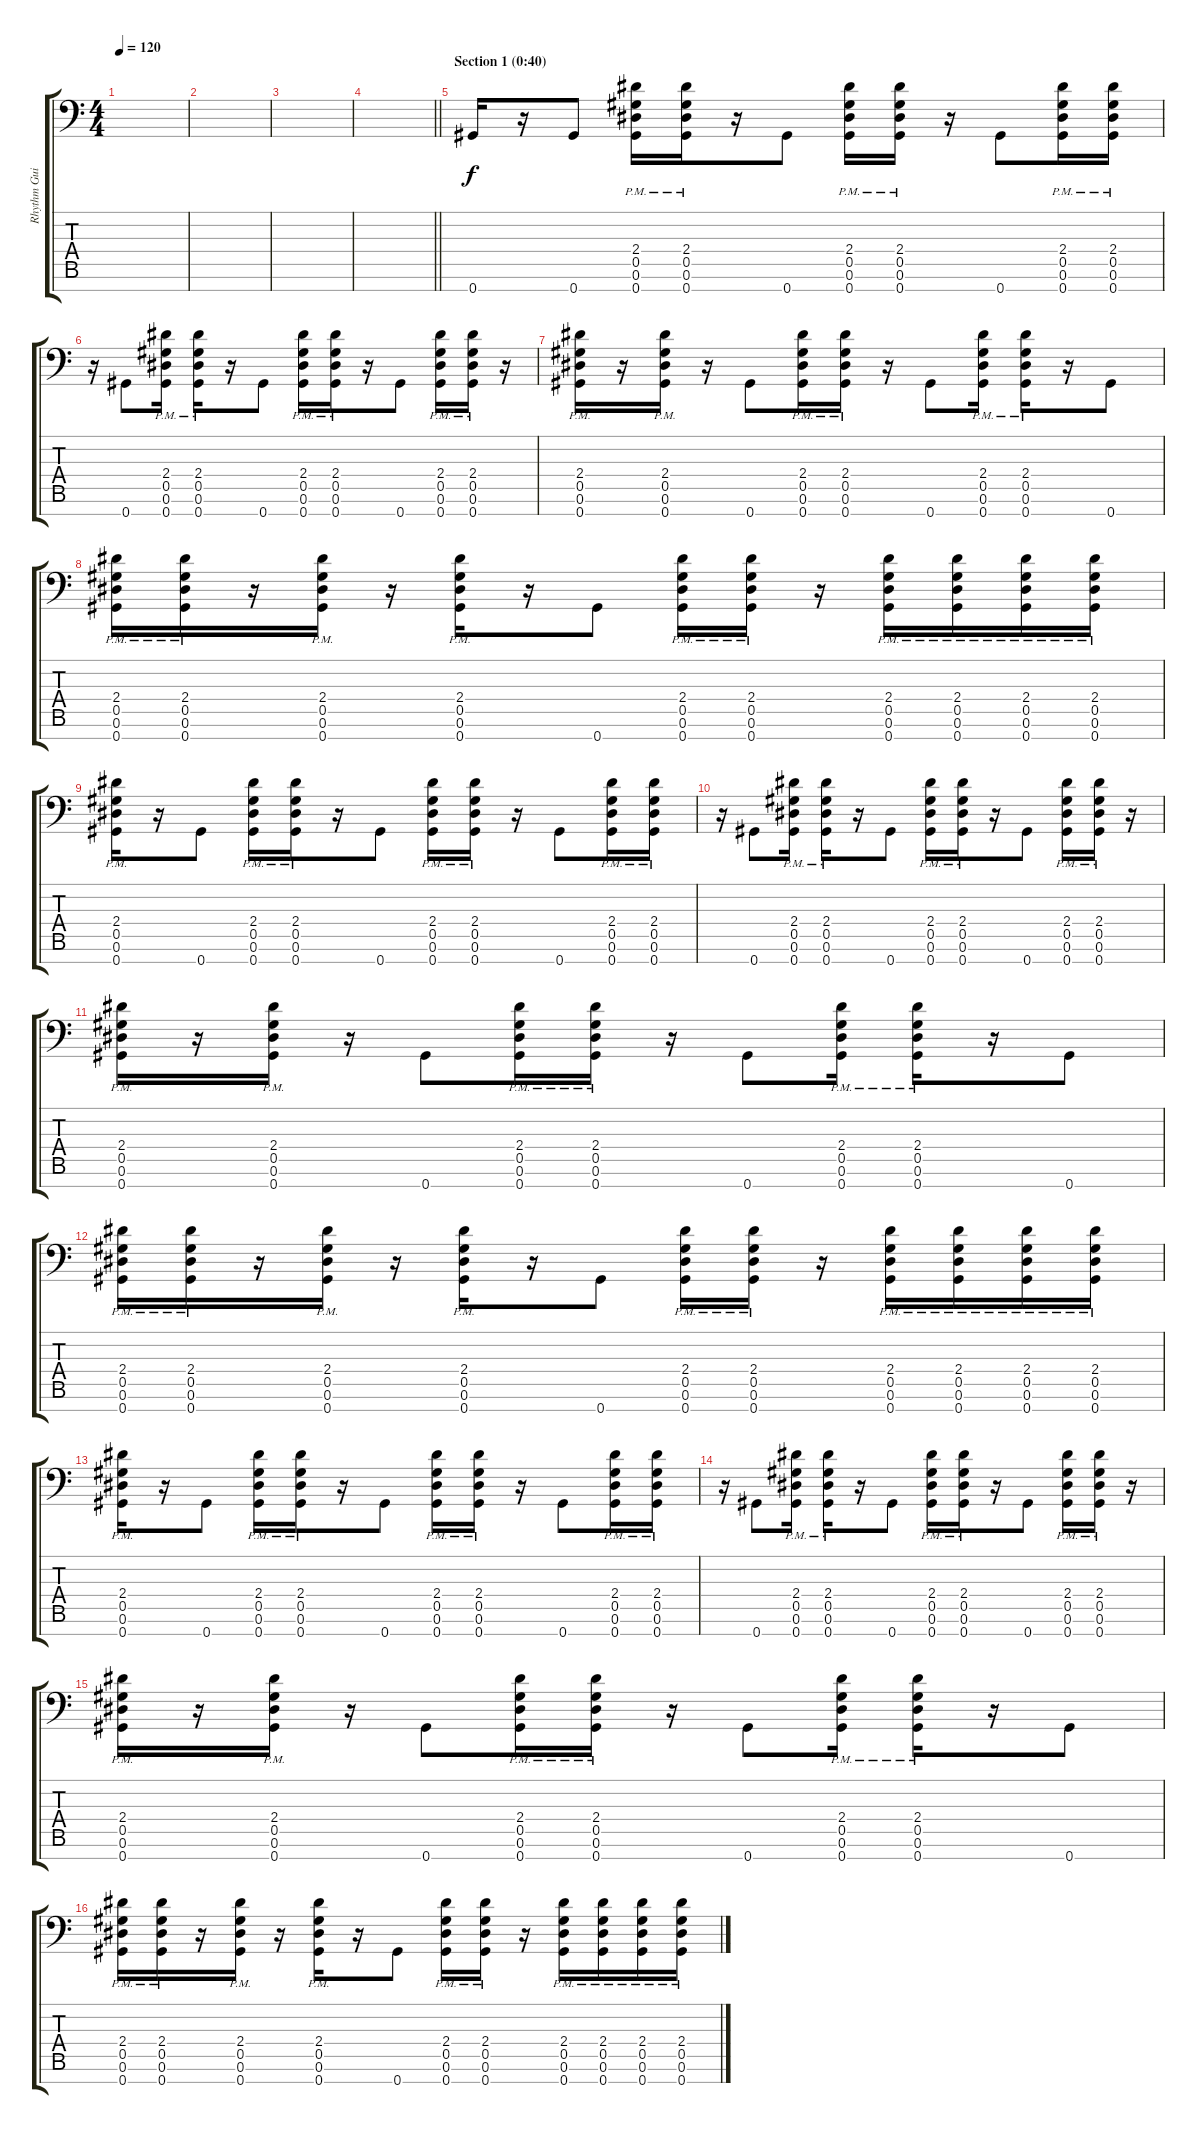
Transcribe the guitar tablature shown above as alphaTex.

\track ("Rhythm Guitar" "Rhythm Gui") {instrument overdrivenguitar}
\staff {score tabs}
\tuning (Eb4 Bb3 Gb3 Db3 Ab2 Eb2 Ab1) {hide}
\ts (4 4)
\tempo 120
\clef f4
\ks c
|
|
|
\barLineRight lightlight
|
\section ("" "Section 1 (0:40)")
0.7.16 r.16 0.7.8 (2.4{pm} 0.5{pm} 0.6{pm} 0.7{pm}).16 (2.4{pm} 0.5{pm} 0.6{pm} 0.7{pm}).16 r.16 0.7.8 (2.4{pm} 0.5{pm} 0.6{pm} 0.7{pm}).16 (2.4{pm} 0.5{pm} 0.6{pm} 0.7{pm}).16 r.16 0.7.8 (2.4{pm} 0.5{pm} 0.6{pm} 0.7{pm}).16 (2.4{pm} 0.5{pm} 0.6{pm} 0.7{pm}).16 |
r.16 0.7.8 (2.4{pm} 0.5{pm} 0.6{pm} 0.7{pm}).16 (2.4{pm} 0.5{pm} 0.6{pm} 0.7{pm}).16 r.16 0.7.8 (2.4{pm} 0.5{pm} 0.6{pm} 0.7{pm}).16 (2.4{pm} 0.5{pm} 0.6{pm} 0.7{pm}).16 r.16 0.7.8 (2.4{pm} 0.5{pm} 0.6{pm} 0.7{pm}).16 (2.4{pm} 0.5{pm} 0.6{pm} 0.7{pm}).16 r.16 |
(2.4{pm} 0.5{pm} 0.6{pm} 0.7{pm}).16 r.16 (2.4{pm} 0.5{pm} 0.6{pm} 0.7{pm}).16 r.16 0.7.8 (2.4{pm} 0.5{pm} 0.6{pm} 0.7{pm}).16 (2.4{pm} 0.5{pm} 0.6{pm} 0.7{pm}).16 r.16 0.7.8 (2.4{pm} 0.5{pm} 0.6{pm} 0.7{pm}).16 (2.4{pm} 0.5{pm} 0.6{pm} 0.7{pm}).16 r.16 0.7.8 |
(2.4{pm} 0.5{pm} 0.6{pm} 0.7{pm}).16 (2.4{pm} 0.5{pm} 0.6{pm} 0.7{pm}).16 r.16 (2.4{pm} 0.5{pm} 0.6{pm} 0.7{pm}).16 r.16 (2.4{pm} 0.5{pm} 0.6{pm} 0.7{pm}).16 r.16 0.7.8 (2.4{pm} 0.5{pm} 0.6{pm} 0.7{pm}).16 (2.4{pm} 0.5{pm} 0.6{pm} 0.7{pm}).16 r.16 (2.4{pm} 0.5{pm} 0.6{pm} 0.7{pm}).16 (2.4{pm} 0.5{pm} 0.6{pm} 0.7{pm}).16 (2.4{pm} 0.5{pm} 0.6{pm} 0.7{pm}).16 (2.4{pm} 0.5{pm} 0.6{pm} 0.7{pm}).16 |
(2.4{pm} 0.5{pm} 0.6{pm} 0.7{pm}).16 r.16 0.7.8 (2.4{pm} 0.5{pm} 0.6{pm} 0.7{pm}).16 (2.4{pm} 0.5{pm} 0.6{pm} 0.7{pm}).16 r.16 0.7.8 (2.4{pm} 0.5{pm} 0.6{pm} 0.7{pm}).16 (2.4{pm} 0.5{pm} 0.6{pm} 0.7{pm}).16 r.16 0.7.8 (2.4{pm} 0.5{pm} 0.6{pm} 0.7{pm}).16 (2.4{pm} 0.5{pm} 0.6{pm} 0.7{pm}).16 |
r.16 0.7.8 (2.4{pm} 0.5{pm} 0.6{pm} 0.7{pm}).16 (2.4{pm} 0.5{pm} 0.6{pm} 0.7{pm}).16 r.16 0.7.8 (2.4{pm} 0.5{pm} 0.6{pm} 0.7{pm}).16 (2.4{pm} 0.5{pm} 0.6{pm} 0.7{pm}).16 r.16 0.7.8 (2.4{pm} 0.5{pm} 0.6{pm} 0.7{pm}).16 (2.4{pm} 0.5{pm} 0.6{pm} 0.7{pm}).16 r.16 |
(2.4{pm} 0.5{pm} 0.6{pm} 0.7{pm}).16 r.16 (2.4{pm} 0.5{pm} 0.6{pm} 0.7{pm}).16 r.16 0.7.8 (2.4{pm} 0.5{pm} 0.6{pm} 0.7{pm}).16 (2.4{pm} 0.5{pm} 0.6{pm} 0.7{pm}).16 r.16 0.7.8 (2.4{pm} 0.5{pm} 0.6{pm} 0.7{pm}).16 (2.4{pm} 0.5{pm} 0.6{pm} 0.7{pm}).16 r.16 0.7.8 |
(2.4{pm} 0.5{pm} 0.6{pm} 0.7{pm}).16 (2.4{pm} 0.5{pm} 0.6{pm} 0.7{pm}).16 r.16 (2.4{pm} 0.5{pm} 0.6{pm} 0.7{pm}).16 r.16 (2.4{pm} 0.5{pm} 0.6{pm} 0.7{pm}).16 r.16 0.7.8 (2.4{pm} 0.5{pm} 0.6{pm} 0.7{pm}).16 (2.4{pm} 0.5{pm} 0.6{pm} 0.7{pm}).16 r.16 (2.4{pm} 0.5{pm} 0.6{pm} 0.7{pm}).16 (2.4{pm} 0.5{pm} 0.6{pm} 0.7{pm}).16 (2.4{pm} 0.5{pm} 0.6{pm} 0.7{pm}).16 (2.4{pm} 0.5{pm} 0.6{pm} 0.7{pm}).16 |
(2.4{pm} 0.5{pm} 0.6{pm} 0.7{pm}).16 r.16 0.7.8 (2.4{pm} 0.5{pm} 0.6{pm} 0.7{pm}).16 (2.4{pm} 0.5{pm} 0.6{pm} 0.7{pm}).16 r.16 0.7.8 (2.4{pm} 0.5{pm} 0.6{pm} 0.7{pm}).16 (2.4{pm} 0.5{pm} 0.6{pm} 0.7{pm}).16 r.16 0.7.8 (2.4{pm} 0.5{pm} 0.6{pm} 0.7{pm}).16 (2.4{pm} 0.5{pm} 0.6{pm} 0.7{pm}).16 |
r.16 0.7.8 (2.4{pm} 0.5{pm} 0.6{pm} 0.7{pm}).16 (2.4{pm} 0.5{pm} 0.6{pm} 0.7{pm}).16 r.16 0.7.8 (2.4{pm} 0.5{pm} 0.6{pm} 0.7{pm}).16 (2.4{pm} 0.5{pm} 0.6{pm} 0.7{pm}).16 r.16 0.7.8 (2.4{pm} 0.5{pm} 0.6{pm} 0.7{pm}).16 (2.4{pm} 0.5{pm} 0.6{pm} 0.7{pm}).16 r.16 |
(2.4{pm} 0.5{pm} 0.6{pm} 0.7{pm}).16 r.16 (2.4{pm} 0.5{pm} 0.6{pm} 0.7{pm}).16 r.16 0.7.8 (2.4{pm} 0.5{pm} 0.6{pm} 0.7{pm}).16 (2.4{pm} 0.5{pm} 0.6{pm} 0.7{pm}).16 r.16 0.7.8 (2.4{pm} 0.5{pm} 0.6{pm} 0.7{pm}).16 (2.4{pm} 0.5{pm} 0.6{pm} 0.7{pm}).16 r.16 0.7.8 |
(2.4{pm} 0.5{pm} 0.6{pm} 0.7{pm}).16 (2.4{pm} 0.5{pm} 0.6{pm} 0.7{pm}).16 r.16 (2.4{pm} 0.5{pm} 0.6{pm} 0.7{pm}).16 r.16 (2.4{pm} 0.5{pm} 0.6{pm} 0.7{pm}).16 r.16 0.7.8 (2.4{pm} 0.5{pm} 0.6{pm} 0.7{pm}).16 (2.4{pm} 0.5{pm} 0.6{pm} 0.7{pm}).16 r.16 (2.4{pm} 0.5{pm} 0.6{pm} 0.7{pm}).16 (2.4{pm} 0.5{pm} 0.6{pm} 0.7{pm}).16 (2.4{pm} 0.5{pm} 0.6{pm} 0.7{pm}).16 (2.4{pm} 0.5{pm} 0.6{pm} 0.7{pm}).16
